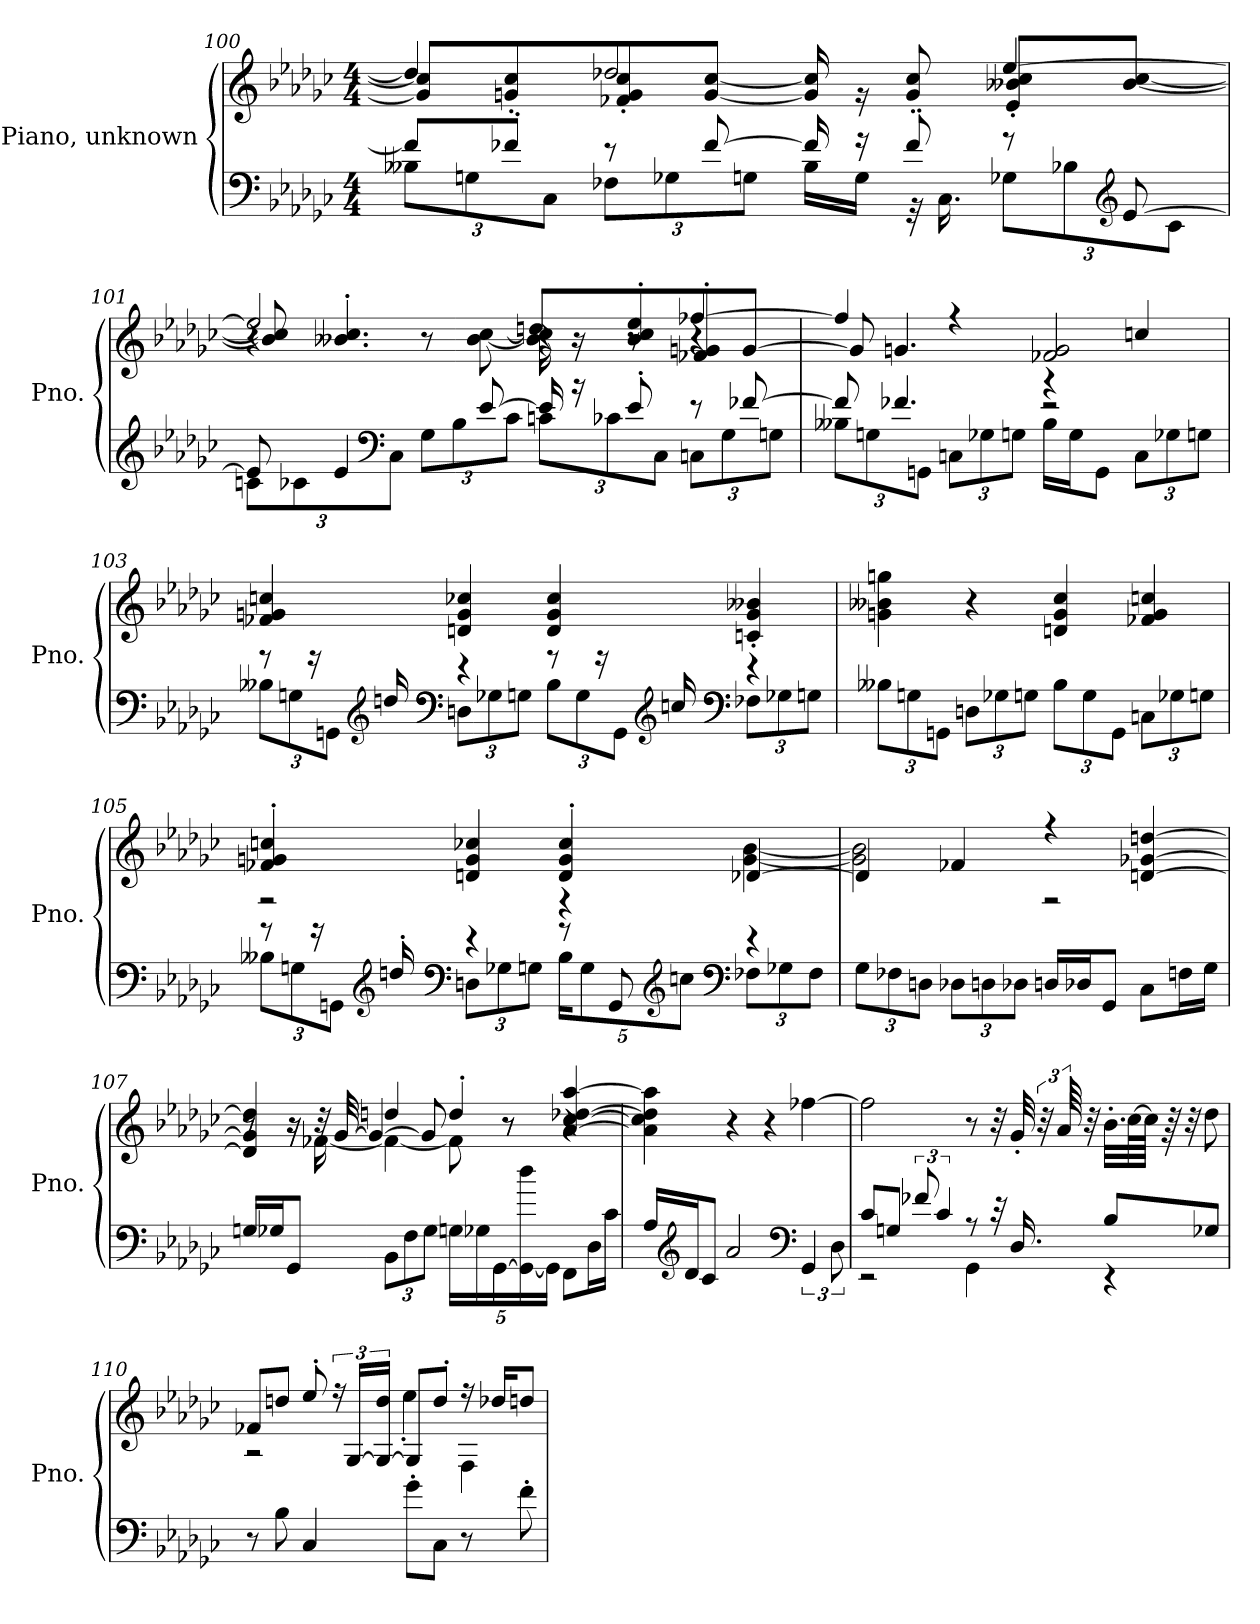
**kern	**kern
*part1	*part1
*staff2	*staff1
*I"Piano, unknown	*
*I'Pno.	*
!!LO:LB:g=z
*clefF4	*clefG2
*k[b-e-a-d-g-c-]	*k[b-e-a-d-g-c-]
*M4/4	*M4/4
=100	=100
*^	*
*	*Xbrackettup	*
*	*	*^
8f-/L]	12B--X\L	4dd/]	8g/] 8cc-/]L
.	12Gn\	.	.
8f-X'/J	.	.	8gn/' 8cc-/'
.	12C-\J	.	.
8r	12F-X\L	2dd-X/	8f-X/' 8g/' 8cc-/'
.	12G-X\	.	.
[8f-/	.	.	[8g/ [8cc-/J
.	12Gn\J	.	.
16f-/]	16B--\LL	.	16g/] 16cc-/]
16r	16G\JJ	.	16r
8f-'/	32r	.	8g/' 8cc-/'
.	16.C-\	.	.
8r	12G-X\L	[4ee-/	8e-/' 8b--X/' 8cc-/'L
.	12B-X\	.	.
*clefG2	*	*	*
[8e-/	.	.	[8b--/ [8cc-/J
.	12c-\J	.	.
!!LO:LB:g=z
=101	=101	=101	=101
*	*	*	*^
8e-/]	12cn\L	2ee-/]	4r	8b--/] 8cc-/]
.	12c-X\	.	.	.
4e-/	.	.	.	4.b--X/' 4.cc-/'
*clefF4	*	*	*	*
.	12C-\J	.	.	.
.	12G-\L	.	8r	.
.	12B-\	.	.	.
[8e-/	.	.	[8b--\ [8cc-\	.
.	12c-\J	.	.	.
16e-/]	12cn\L	4r	16b--\] 16cc-\]	8ddn/L
16r	.	.	16r	.
.	12c-X\	.	.	.
8e-'/	.	.	8r	8b--/' 8cc-/' 8ee-/'
.	12C-\J	.	.	.
8r	12Cn\L	[4ff-X/	4r	8f-X/' 8gn/'
.	12G-\	.	.	.
[8f-X/	.	.	.	[8g/J
.	12Gn\J	.	.	.
*	*	*	*v	*v
!!LO:LB:g=z
=102	=102	=102	=102
8f-/]	12B--X\L	4ff-/]	8g/]
.	12Gn\	.	.
4.f-X/	.	.	4.gn/
.	12GGn\J	.	.
.	12Cn\L	4r	.
.	12G-X\	.	.
.	12Gn\J	.	.
2r	16B--\LL	2f-X/ 2g/	4r
.	16G\J	.	.
.	8GG\J	.	.
.	12C\L	.	4ccn/
.	12G-X\	.	.
.	12Gn\J	.	.
*	*	*v	*v
!!LO:LB:g=z
=103	=103	=103
8r	12B--X\L	4f-X/ 4gn/ 4ccn/
.	12Gn\	.
16r	.	.
.	12GGn\J	.
*clefG2	*	*
16ddn/	.	.
*clefF4	*	*
4r	12Dn\L	4dn/ 4g/ 4cc-X/
.	12G-X\	.
.	12Gn\J	.
8r	12B--\L	4d/ 4g/ 4cc-/
.	12G\	.
16r	.	.
.	12GG\J	.
*clefG2	*	*
16ccn/	.	.
*clefF4	*	*
4r	12F-X\L	4cn/' 4g/' 4b--X/'
.	12G-X\	.
.	12Gn\J	.
*v	*v	*
!!LO:PB:g=z
=104	=104
12B--X\L	4gn\ 4b--X\ 4ggn\
12Gn\	.
12GGn\J	.
12Dn\L	4r
12G-X\	.
12Gn\J	.
12B--\L	4dn/ 4g/ 4cc-/
12G\	.
12GG\J	.
12Cn\L	4f-X/ 4g/ 4ccn/
12G-X\	.
12Gn\J	.
!!LO:LB:g=z
=105	=105
*^	*^
8r	12B--X\L	4f-X/' 4gn/' 4ccn/'	2r
.	12Gn\	.	.
16r	.	.	.
.	12GGn\J	.	.
*clefG2	*	*	*
16ddn'/	.	.	.
*clefF4	*	*	*
4r	12Dn\L	4dn/ 4g/ 4cc-X/	.
.	12G-X\	.	.
.	12Gn\J	.	.
8r	20B--\KL	4d/' 4g/' 4cc-/'	4r
.	10G\	.	.
8GG/	.	.	.
*clefG2	*	*	*
.	10ccn\J	.	.
*clefF4	*	*	*
4r	12F-X\L	[4d-X/	[4g\ [4b-\
.	12G-X\	.	.
.	12F-\J	.	.
*v	*v	*	*
!!LO:LB:g=z	!!
=106	=106	=106
12G-\L	4d-/]	2g\] 2b-\]
12F-X\	.	.
12Dn\J	.	.
12D-X\L	4f-X/	.
12Dn\	.	.
12D-X\J	.	.
16Dn/LL	4r	2r
16D-X/J	.	.
8GG-/J	.	.
8C-\L	[4dn/ [4g-X/ [4ddn/	.
16Fn\L	.	.
16G-\JJ	.	.
=107	=107	=107
*	*	*^
16Gn/LL	4d/] 4g-/] 4dd/]	8r	8r
16G-X/J	.	.	.
8GG-/J	.	16r	16r
.	.	[16f-X\	32r
.	.	.	[32g-/
12BB-\L	4ddn/	4f-\_	4g-/_
12F\	.	.	.
12G-\J	.	.	.
20Gn\LL	4dd'/	8f-\]	8g-/]
20G-X\	.	.	.
[20GG-\	.	.	.
.	.	8r	8r
20GG-\_ 20dd-\	.	.	.
20GG-\JJ]	.	.	.
8FF\L	[4a-/ [4cc-/ [4dd-X/ [4aa-/	4r	4r
16D-\L	.	.	.
16c-\JJ	.	.	.
*	*v	*v	*v
!!LO:LB:g=z
=108	=108
16A-/LL	4a-\] 4cc-\] 4dd-\] 4aa-\]
*clefG2	*
16d-/J	.
8c-/J	.
2a-/	4r
.	4r
*clefF4	*
*brackettup	*
6GG-/	[4ff-X\
12D-\	.
=109	=109
*^	*
8c-/L	2r	2ff-\]
8Gn/J	.	.
12f-X/	.	.
6c-/	.	.
8r	4GG-\	8r
32r	.	32r
16.D-/	.	32g-'/
.	.	48r
.	.	96a-/
.	.	32r
8B-/L	4r	32.b-'\LLL
.	.	[64cc-\L
.	.	64cc-\JJJJ]
.	.	64r
.	.	32r
8G-X/J	.	8dd-\
*v	*v	*
!!LO:LB:g=z
=110	=110
*	*^
8r	8f-X/L	2r
8B-\	8ddn/J	.
4C-/	8ee-'/	.
.	24r	.
.	[24G-/LL	.
.	24G-/_ 24dd/JJ	.
8g-'\L	8G-/L]	4ee-'\
8C-\J	8dd'/J	.
8r	16r	4F\
.	16dd-X/KL	.
8f'\	8ddn/J	.
*	*v	*v
=	=
*-	*-
